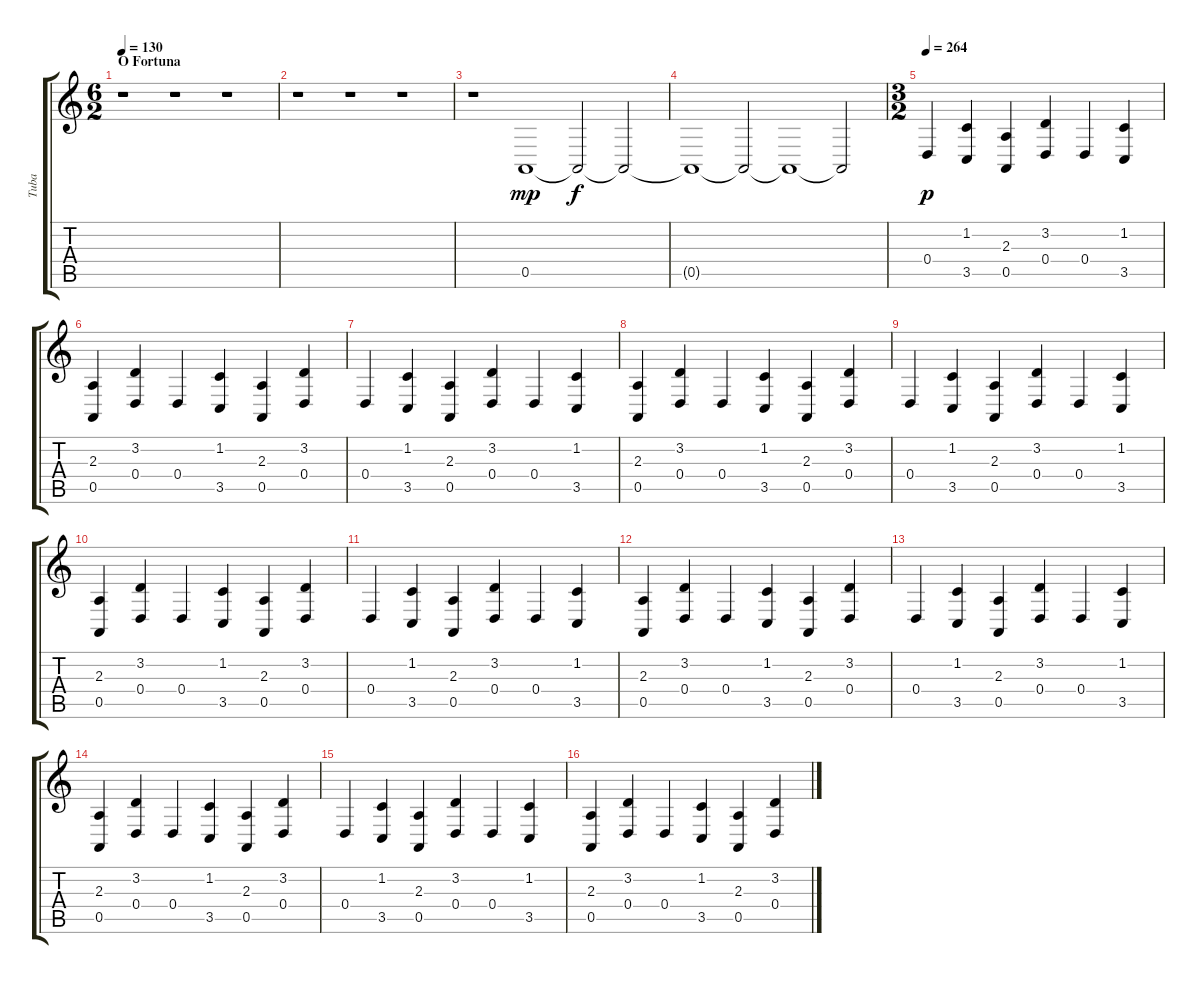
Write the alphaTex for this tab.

\track ("Tuba" "Tuba") {instrument tuba}
\staff {score tabs}
\tuning (E4 B3 G3 D3 A2 E2) {hide}
\ts (6 2)
\section ("" "O Fortuna")
\tempo 130
\clef g2
\ks c
r.1{dy mp instrument tuba} r.1 r.1 |
r.1 r.1 r.1 |
r.1 0.5.1 0.5{t}.2{dy f} 0.5{t}.2 |
0.5{t}.1 0.5{t}.2 0.5{t}.1 0.5{t}.2 |
\ts (3 2)
\tempo 264
0.4.4{dy p instrument pizzicatostrings} (1.2 3.5).4 (2.3 0.5).4 (3.2 0.4).4 0.4.4 (1.2 3.5).4 |
(2.3 0.5).4 (3.2 0.4).4 0.4.4 (1.2 3.5).4 (2.3 0.5).4 (3.2 0.4).4 |
0.4.4 (1.2 3.5).4 (2.3 0.5).4 (3.2 0.4).4 0.4.4 (1.2 3.5).4 |
(2.3 0.5).4 (3.2 0.4).4 0.4.4 (1.2 3.5).4 (2.3 0.5).4 (3.2 0.4).4 |
0.4.4 (1.2 3.5).4 (2.3 0.5).4 (3.2 0.4).4 0.4.4 (1.2 3.5).4 |
(2.3 0.5).4 (3.2 0.4).4 0.4.4 (1.2 3.5).4 (2.3 0.5).4 (3.2 0.4).4 |
0.4.4 (1.2 3.5).4 (2.3 0.5).4 (3.2 0.4).4 0.4.4 (1.2 3.5).4 |
(2.3 0.5).4 (3.2 0.4).4 0.4.4 (1.2 3.5).4 (2.3 0.5).4 (3.2 0.4).4 |
0.4.4 (1.2 3.5).4 (2.3 0.5).4 (3.2 0.4).4 0.4.4 (1.2 3.5).4 |
(2.3 0.5).4 (3.2 0.4).4 0.4.4 (1.2 3.5).4 (2.3 0.5).4 (3.2 0.4).4 |
0.4.4 (1.2 3.5).4 (2.3 0.5).4 (3.2 0.4).4 0.4.4 (1.2 3.5).4 |
(2.3 0.5).4 (3.2 0.4).4 0.4.4 (1.2 3.5).4 (2.3 0.5).4 (3.2 0.4).4
